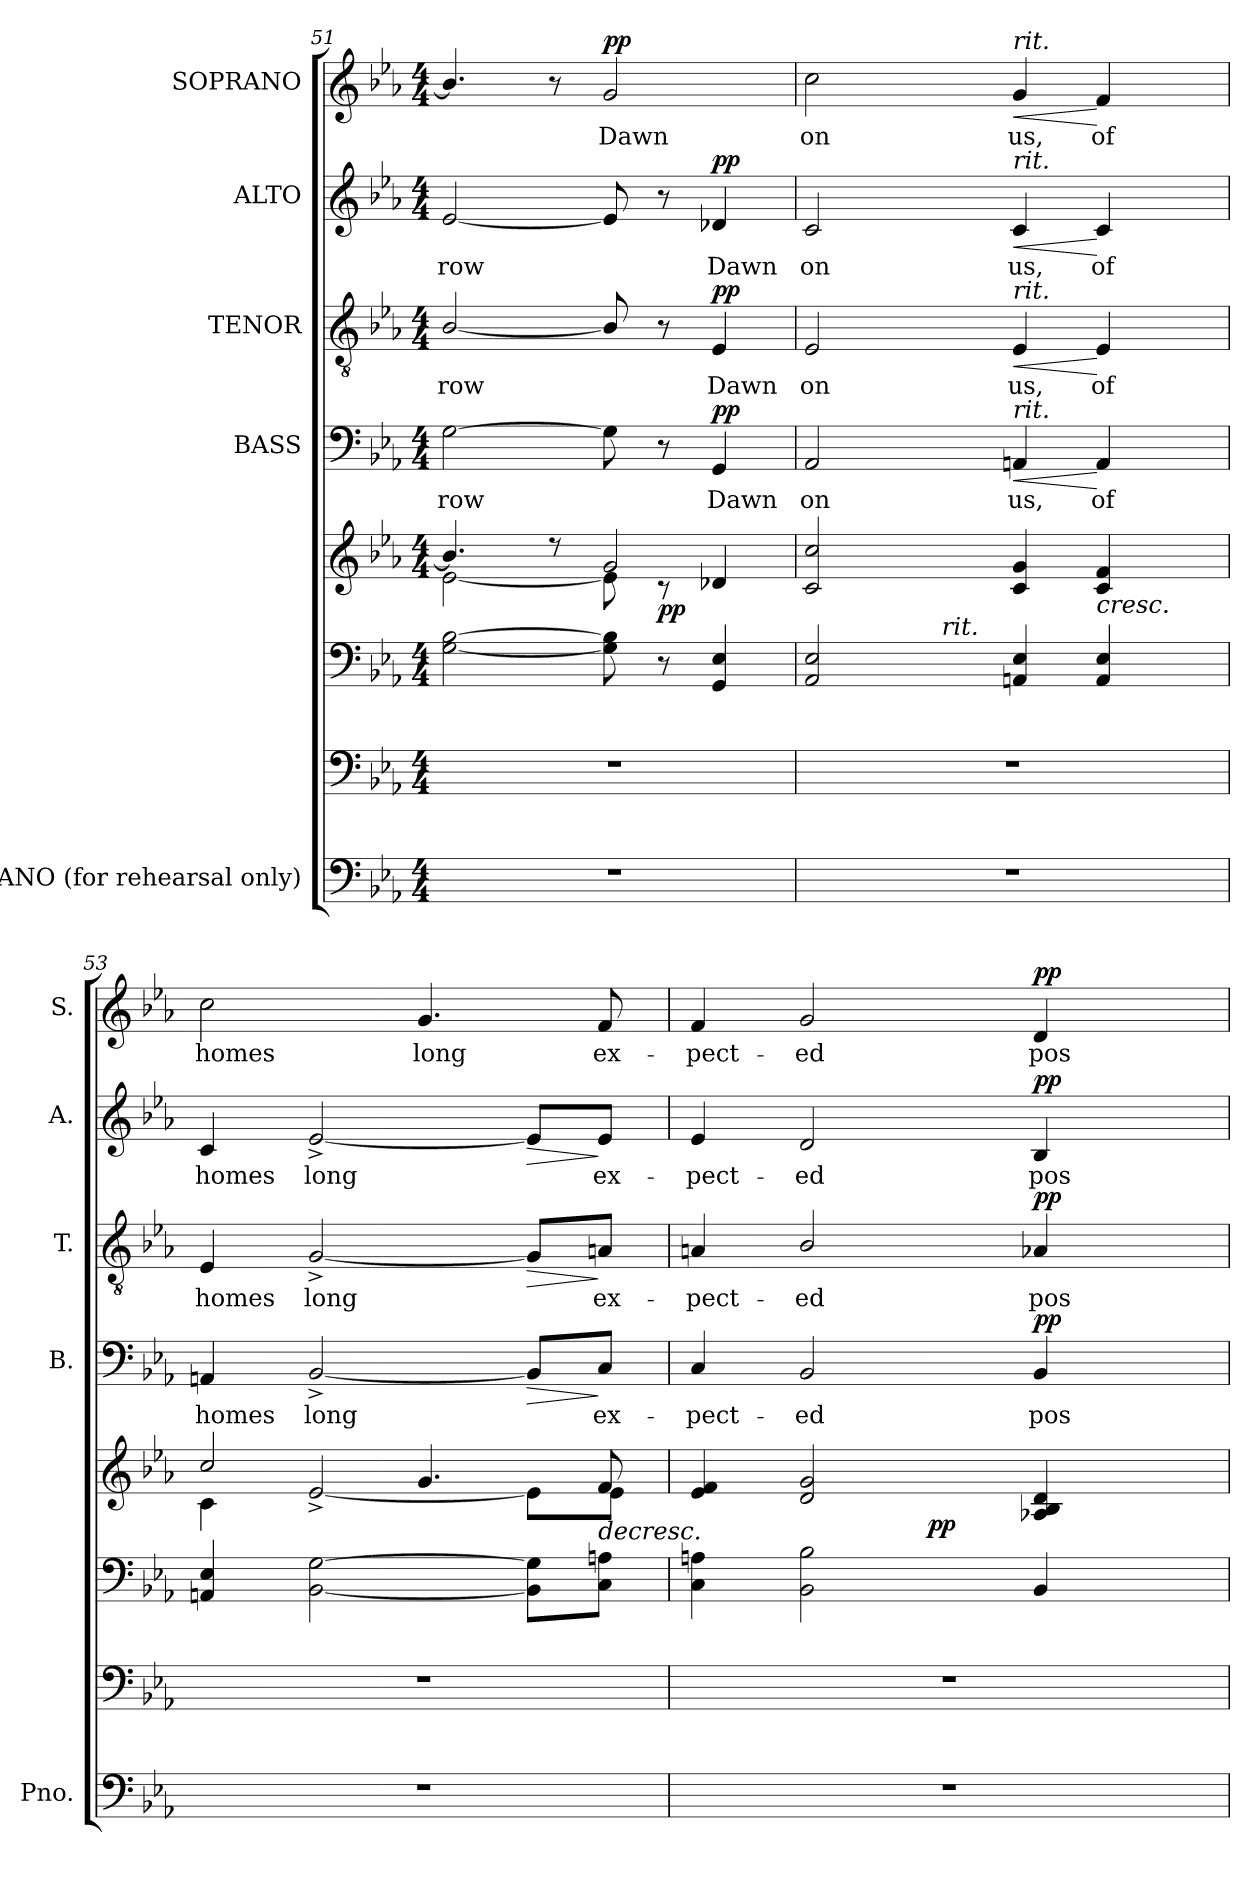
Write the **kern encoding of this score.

**kern	**kern	**kern	**kern	**dynam	**kern	**text	**dynam	**kern	**text	**dynam	**kern	**text	**dynam	**kern	**text	**dynam
*part5	*part5	*part5	*part5	*part5	*part4	*part4	*part4	*part3	*part3	*part3	*part2	*part2	*part2	*part1	*part1	*part1
*staff8	*staff7	*staff6	*staff5	*staff5/6/7/8	*staff4	*staff4	*staff4	*staff3	*staff3	*staff3	*staff2	*staff2	*staff2	*staff1	*staff1	*staff1
*I"PIANO (for  rehearsal only)	*	*	*	*	*I"BASS	*	*	*I"TENOR	*	*	*I"ALTO	*	*	*I"SOPRANO	*	*
*I'Pno.	*	*	*	*	*I'B.	*	*	*I'T.	*	*	*I'A.	*	*	*I'S.	*	*
*clefF4	*clefF4	*clefF4	*clefG2	*	*clefF4	*	*	*clefGv2	*	*	*clefG2	*	*	*clefG2	*	*
*	*	*	*	*	*	*	*	*ITrd7c12	*	*	*	*	*	*	*	*
*k[b-e-a-]	*k[b-e-a-]	*k[b-e-a-]	*k[b-e-a-]	*	*k[b-e-a-]	*	*	*k[b-e-a-]	*	*	*k[b-e-a-]	*	*	*k[b-e-a-]	*	*
*E-:	*E-:	*E-:	*E-:	*	*E-:	*	*	*E-:	*	*	*E-:	*	*	*E-:	*	*
*M4/4	*M4/4	*M4/4	*M4/4	*	*M4/4	*	*	*M4/4	*	*	*M4/4	*	*	*M4/4	*	*
=51	=51	=51	=51	=51	=51	=51	=51	=51	=51	=51	=51	=51	=51	=51	=51	=51
*	*	*	*^	*	*	*	*	*	*	*	*	*	*	*	*	*
!	!	!	!	!	!	!	!LO:LY:b:color=#000000	!	!	!	!	!	!	!	!	!	!
!	!	!	!	!	!	!	!	!	!	!LO:LY:b:color=#000000	!	!	!	!	!	!	!
!	!	!	!	!	!	!	!	!	!	!	!	!	!LO:LY:b:color=#000000	!	!	!	!
1r	1r	[2Gi\ [2B-i	4.b-i/]	[2e-i\	.	[2Gi\	-row	.	[2BB-i/	-row	.	[2e-i/	-row	.	4.b-i/]	.	.
.	.	.	8r	.	.	.	.	.	.	.	.	.	.	.	8r	.	.
!	!	!	!	!	!	!	!	!	!	!	!	!	!	!	!	!LO:LY:b:color=#000000	!
.	.	8Gi\] 8B-i]	2gi/	8e-i\]	.	8Gi\]	.	.	8BB-i/]	.	.	8e-i/]	.	.	2gi/	Dawn	pp
.	.	8r	.	8r	pp	8r	.	.	8r	.	.	8r	.	.	.	.	.
!	!	!	!	!	!	!	!LO:LY:b:color=#000000	!	!	!	!	!	!	!	!	!	!
!	!	!	!	!	!	!	!	!	!	!LO:LY:b:color=#000000	!	!	!	!	!	!	!
!	!	!	!	!	!	!	!	!	!	!	!	!	!LO:LY:b:color=#000000	!	!	!	!
.	.	4GGi/ 4E-i	.	4d-Xi/	.	4GGi/	Dawn	pp	4EE-i/	Dawn	pp	4d-Xi/	Dawn	pp	.	.	.
*	*	*	*v	*v	*	*	*	*	*	*	*	*	*	*	*	*	*
=52	=52	=52	=52	=52	=52	=52	=52	=52	=52	=52	=52	=52	=52	=52	=52	=52
*	*	*	*^	*	*	*	*	*	*	*	*	*	*	*	*	*
!	!	!	!	!	!	!	!LO:LY:b:color=#000000	!	!	!	!	!	!	!	!	!	!
*	*	*	*v	*v	*	*	*	*	*	*	*	*	*	*	*	*	*
*	*	*	*^	*	*	*	*	*	*	*	*	*	*	*	*	*
!	!	!	!	!	!	!	!	!	!	!LO:LY:b:color=#000000	!	!	!	!	!	!	!
*	*	*	*v	*v	*	*	*	*	*	*	*	*	*	*	*	*	*
*	*	*	*^	*	*	*	*	*	*	*	*	*	*	*	*	*
!	!	!	!	!	!	!	!	!	!	!	!	!	!LO:LY:b:color=#000000	!	!	!	!
*	*	*	*v	*v	*	*	*	*	*	*	*	*	*	*	*	*	*
*	*	*	*^	*	*	*	*	*	*	*	*	*	*	*	*	*
!	!	!	!	!	!	!	!	!	!	!	!	!	!	!	!	!LO:LY:b:color=#000000	!
*	*	*^	*v	*v	*	*	*	*	*	*	*	*	*	*	*	*	*
1r	1r	2AA-i/ 2E-i	4ryy	2ci/ 2cci	.	2AA-i/	on	.	2EE-i/	on	.	2ci/	on	.	2cci\	on	.
.	.	.	32ryy	.	.	.	.	.	.	.	.	.	.	.	.	.	.
.	.	.	64ryy	.	.	.	.	.	.	.	.	.	.	.	.	.	.
.	.	.	128ryy	.	.	.	.	.	.	.	.	.	.	.	.	.	.
.	.	.	512.ryy	.	.	.	.	.	.	.	.	.	.	.	.	.	.
!	!	!	!LO:TX:a:i:t=rit.	!	!	!	!	!	!	!	!	!	!	!	!	!	!
.	.	.	2ryy	.	.	.	.	.	.	.	.	.	.	.	.	.	.
!	!	!	!	!	!	!	!LO:LY:b:color=#000000	!LO:HP:b	!	!	!	!	!	!	!	!	!
!	!	!	!	!	!	!	!	!	!	!LO:LY:b:color=#000000	!LO:HP:b	!	!	!	!	!	!
!	!	!	!	!	!	!	!	!	!	!	!	!	!LO:LY:b:color=#000000	!LO:HP:b	!	!	!
!	!	!	!	!	!	!	!	!	!	!	!	!	!	!	!LO:TX:a:i:t=rit.	!	!
!	!	!	!	!	!	!	!	!	!	!	!	!LO:TX:a:i:t=rit.	!	!	!	!	!
!	!	!	!	!	!	!	!	!	!LO:TX:a:i:t=rit.	!	!	!	!	!	!	!	!
!	!	!	!	!	!	!LO:TX:a:i:t=rit.	!	!	!	!	!	!	!	!	!	!	!
!	!	!	!	!	!	!	!	!	!	!	!	!	!	!	!	!LO:LY:b:color=#000000	!LO:HP:b
.	.	4AAni/ 4E-i	.	4ci/ 4gi	[	4AAni/	us,	<	4EE-i/	us,	<	4ci/	us,	<	4gi/	us,	<
!	!	!	!	!	!LO:HP:b	!	!	!	!	!	!	!	!	!	!	!	!
!	!	!	!	!	!	!	!LO:LY:b:color=#000000	!	!	!	!	!	!	!	!	!	!
!	!	!	!	!	!	!	!	!	!	!LO:LY:b:color=#000000	!	!	!	!	!	!	!
!	!	!	!	!	!	!	!	!	!	!	!	!	!LO:LY:b:color=#000000	!	!	!	!
!	!	!	!	!	!	!	!	!	!	!	!	!	!	!	!	!LO:LY:b:color=#000000	!
.	.	4AAi/ 4E-i	.	4ci/ 4fi	<	4AAi/	of	[	4EE-i/	of	[	4ci/	of	[	4fi/	of	[
.	.	.	8ryy	.	.	.	.	.	.	.	.	.	.	.	.	.	.
.	.	.	16ryy	.	.	.	.	.	.	.	.	.	.	.	.	.	.
.	.	.	256ryy	.	.	.	.	.	.	.	.	.	.	.	.	.	.
.	.	.	1024ryy	.	.	.	.	.	.	.	.	.	.	.	.	.	.
*	*	*v	*v	*	*	*	*	*	*	*	*	*	*	*	*	*	*
=53	=53	=53	=53	=53	=53	=53	=53	=53	=53	=53	=53	=53	=53	=53	=53	=53
*	*	*	*^	*	*	*	*	*	*	*	*	*	*	*	*	*
*	*	*^	*	*	*	*	*	*	*	*	*	*	*	*	*	*	*
!	!	!	!	!	!	!	!	!LO:LY:b:color=#000000	!	!	!	!	!	!	!	!	!	!
*	*	*v	*v	*	*	*	*	*	*	*	*	*	*	*	*	*	*	*
*	*	*^	*	*	*	*	*	*	*	*	*	*	*	*	*	*	*
!	!	!	!	!	!	!	!	!	!	!	!LO:LY:b:color=#000000	!	!	!	!	!	!	!
*	*	*v	*v	*	*	*	*	*	*	*	*	*	*	*	*	*	*	*
*	*	*^	*	*	*	*	*	*	*	*	*	*	*	*	*	*	*
!	!	!	!	!	!	!	!	!	!	!	!	!	!	!LO:LY:b:color=#000000	!	!	!	!
*	*	*v	*v	*	*	*	*	*	*	*	*	*	*	*	*	*	*	*
*	*	*^	*	*	*	*	*	*	*	*	*	*	*	*	*	*	*
!	!	!	!	!	!	!	!	!	!	!	!	!	!	!	!	!	!LO:LY:b:color=#000000	!
*	*	*v	*v	*	*	*	*	*	*	*	*	*	*	*	*	*	*	*
1r	1r	4AAni/ 4E-i	2cci/	4ci\	.	4AAni/	homes	.	4EE-i/	homes	.	4ci/	homes	.	2cci\	homes	.
!	!	!	!	!	!	!	!LO:LY:b:color=#000000	!	!	!	!	!	!	!	!	!	!
!	!	!	!	!	!	!	!	!	!	!LO:LY:b:color=#000000	!	!	!	!	!	!	!
!	!	!	!	!	!	!	!	!	!	!	!	!	!LO:LY:b:color=#000000	!	!	!	!
.	.	[2BB-i\ [2Gi	.	[2e-^i/	]	[2BB-^i/	long	.	[2GG^i/	long	.	[2e-^i/	long	.	.	.	.
!	!	!	!	!	!	!	!	!	!	!	!	!	!	!	!	!LO:LY:b:color=#000000	!
.	.	.	4.gi/	.	.	.	.	.	.	.	.	.	.	.	4.gi/	long	.
!	!	!	!	!	!	!	!	!LO:HP:b	!	!	!LO:HP:b	!	!	!LO:HP:b	!	!	!
.	.	8BB-i\] 8Gi]L	.	8e-i\L]	.	8BB-i/L]	.	>	8GGi/L]	.	>	8e-i/L]	.	>	.	.	.
!	!	!	!	!	!LO:HP:b	!	!	!	!	!	!	!	!	!	!	!	!
!	!	!	!	!	!	!	!LO:LY:b:color=#000000	!	!	!	!	!	!	!	!	!	!
!	!	!	!	!	!	!	!	!	!	!LO:LY:b:color=#000000	!	!	!	!	!	!	!
!	!	!	!	!	!	!	!	!	!	!	!	!	!LO:LY:b:color=#000000	!	!	!	!
!	!	!	!	!	!	!	!	!	!	!	!	!	!	!	!	!LO:LY:b:color=#000000	!
.	.	8Ci\ 8AniJ	8fi/	8e-i\J	>	8Ci/J	ex-	]	8AAni/J	ex-	]	8e-i/J	ex-	]	8fi/	ex-	.
=54	=54	=54	=54	=54	=54	=54	=54	=54	=54	=54	=54	=54	=54	=54	=54	=54	=54
!	!	!	!	!	!	!	!LO:LY:b:color=#000000	!	!	!	!	!	!	!	!	!	!
!	!	!	!	!	!	!	!	!	!	!LO:LY:b:color=#000000	!	!	!	!	!	!	!
!	!	!	!	!	!	!	!	!	!	!	!	!	!LO:LY:b:color=#000000	!	!	!	!
!	!	!	!	!	!	!	!	!	!	!	!	!	!	!	!	!LO:LY:b:color=#000000	!
1r	1r	4Ci\ 4Ani	4e-i/ 4fi	2ryy	.	4Ci/	-pect-	.	4AAni/	-pect-	.	4e-i/	-pect-	.	4fi/	-pect-	.
!	!	!	!	!	!	!	!LO:LY:b:color=#000000	!	!	!	!	!	!	!	!	!	!
!	!	!	!	!	!	!	!	!	!	!LO:LY:b:color=#000000	!	!	!	!	!	!	!
!	!	!	!	!	!	!	!	!	!	!	!	!	!LO:LY:b:color=#000000	!	!	!	!
!	!	!	!	!	!	!	!	!	!	!	!	!	!	!	!	!LO:LY:b:color=#000000	!
.	.	2BB-i\ 2B-i	2di/ 2gi	.	.	2BB-i/	-ed	.	2BB-i/	-ed	.	2di/	-ed	.	2gi/	-ed	.
.	.	.	.	128ryy	.	.	.	.	.	.	.	.	.	.	.	.	.
.	.	.	.	512.ryy	.	.	.	.	.	.	.	.	.	.	.	.	.
.	.	.	.	4ryy	pp	.	.	.	.	.	.	.	.	.	.	.	.
!	!	!	!	!	!	!	!LO:LY:b:color=#000000	!	!	!	!	!	!	!	!	!	!
!	!	!	!	!	!	!	!	!	!	!LO:LY:b:color=#000000	!	!	!	!	!	!	!
!	!	!	!	!	!	!	!	!	!	!	!	!	!LO:LY:b:color=#000000	!	!	!	!
!	!	!	!	!	!	!	!	!	!	!	!	!	!	!	!	!LO:LY:b:color=#000000	!
.	.	4BB-i/	4A-Xi/ 4B-i 4di	.	.	4BB-i/	pos-	pp	4AA-Xi/	pos-	pp	4B-i/	pos-	pp	4di/	pos-	pp
.	.	.	.	8ryy	.	.	.	.	.	.	.	.	.	.	.	.	.
.	.	.	.	16ryy	.	.	.	.	.	.	.	.	.	.	.	.	.
.	.	.	.	32ryy	.	.	.	.	.	.	.	.	.	.	.	.	.
.	.	.	.	64ryy	.	.	.	.	.	.	.	.	.	.	.	.	.
.	.	.	.	256ryy	.	.	.	.	.	.	.	.	.	.	.	.	.
.	.	.	.	1024ryy	.	.	.	.	.	.	.	.	.	.	.	.	.
*	*	*	*v	*v	*	*	*	*	*	*	*	*	*	*	*	*	*
=	=	=	=	=	=	=	=	=	=	=	=	=	=	=	=	=
*-	*-	*-	*-	*-	*-	*-	*-	*-	*-	*-	*-	*-	*-	*-	*-	*-
